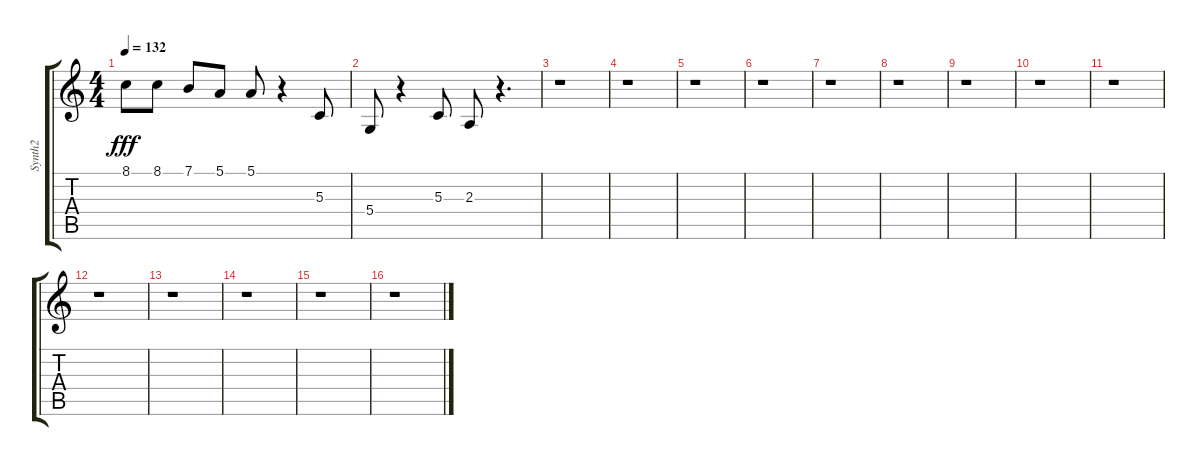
\track ("Synth2" "Synth2") {instrument lead2sawtooth}
\staff {score tabs}
\tuning (E4 B3 G3 D3 A2 E2) {hide}
\ts (4 4)
\tempo 132
\clef g2
\ks c
8.1.8{dy fff} 8.1.8 7.1.8 5.1.8 5.1.8 r.4 5.3.8 |
5.4.8 r.4 5.3.8 2.3.8 r.4{d} |
r.1 |
r.1 |
r.1 |
r.1 |
r.1 |
r.1 |
r.1 |
r.1 |
r.1 |
r.1 |
r.1 |
r.1 |
r.1 |
r.1
